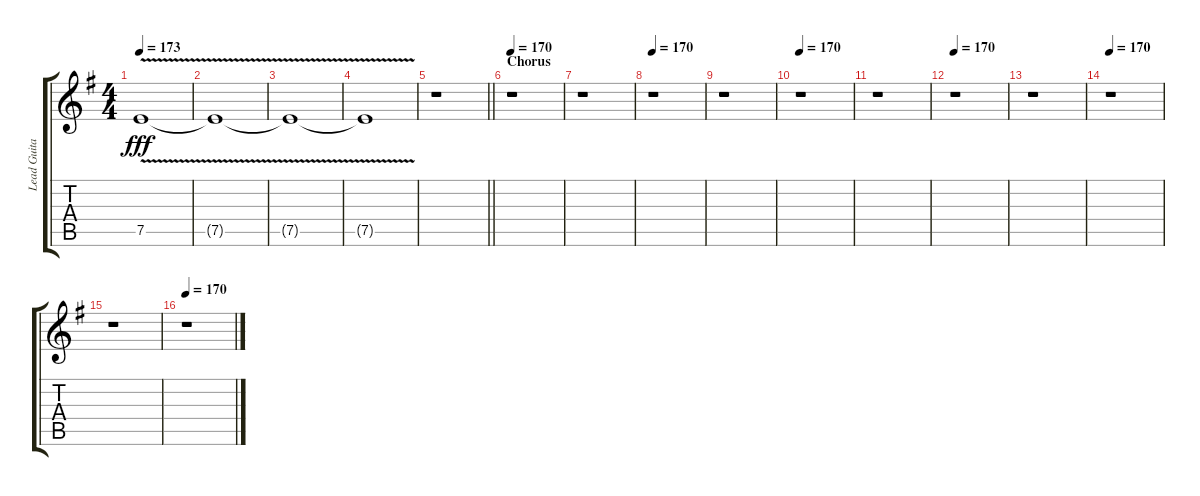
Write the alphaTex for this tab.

\track ("Lead Guitar" "Lead Guita") {instrument distortionguitar}
\staff {score tabs}
\tuning (E4 B3 G3 D3 A2 E2) {hide}
\ts (4 4)
\tempo 173
\clef g2
\ks g
7.5{v t}.1{dy fff} |
7.5{v t}.1 |
7.5{v t}.1 |
7.5{v t}.1 |
\barLineRight lightlight
r.1 |
\section ("" "Chorus")
\tempo 170
r.1 |
r.1 |
\tempo 170
r.1 |
r.1 |
\tempo 170
r.1 |
r.1 |
\tempo 170
r.1 |
r.1 |
\tempo 170
r.1 |
r.1 |
\tempo 170
r.1
